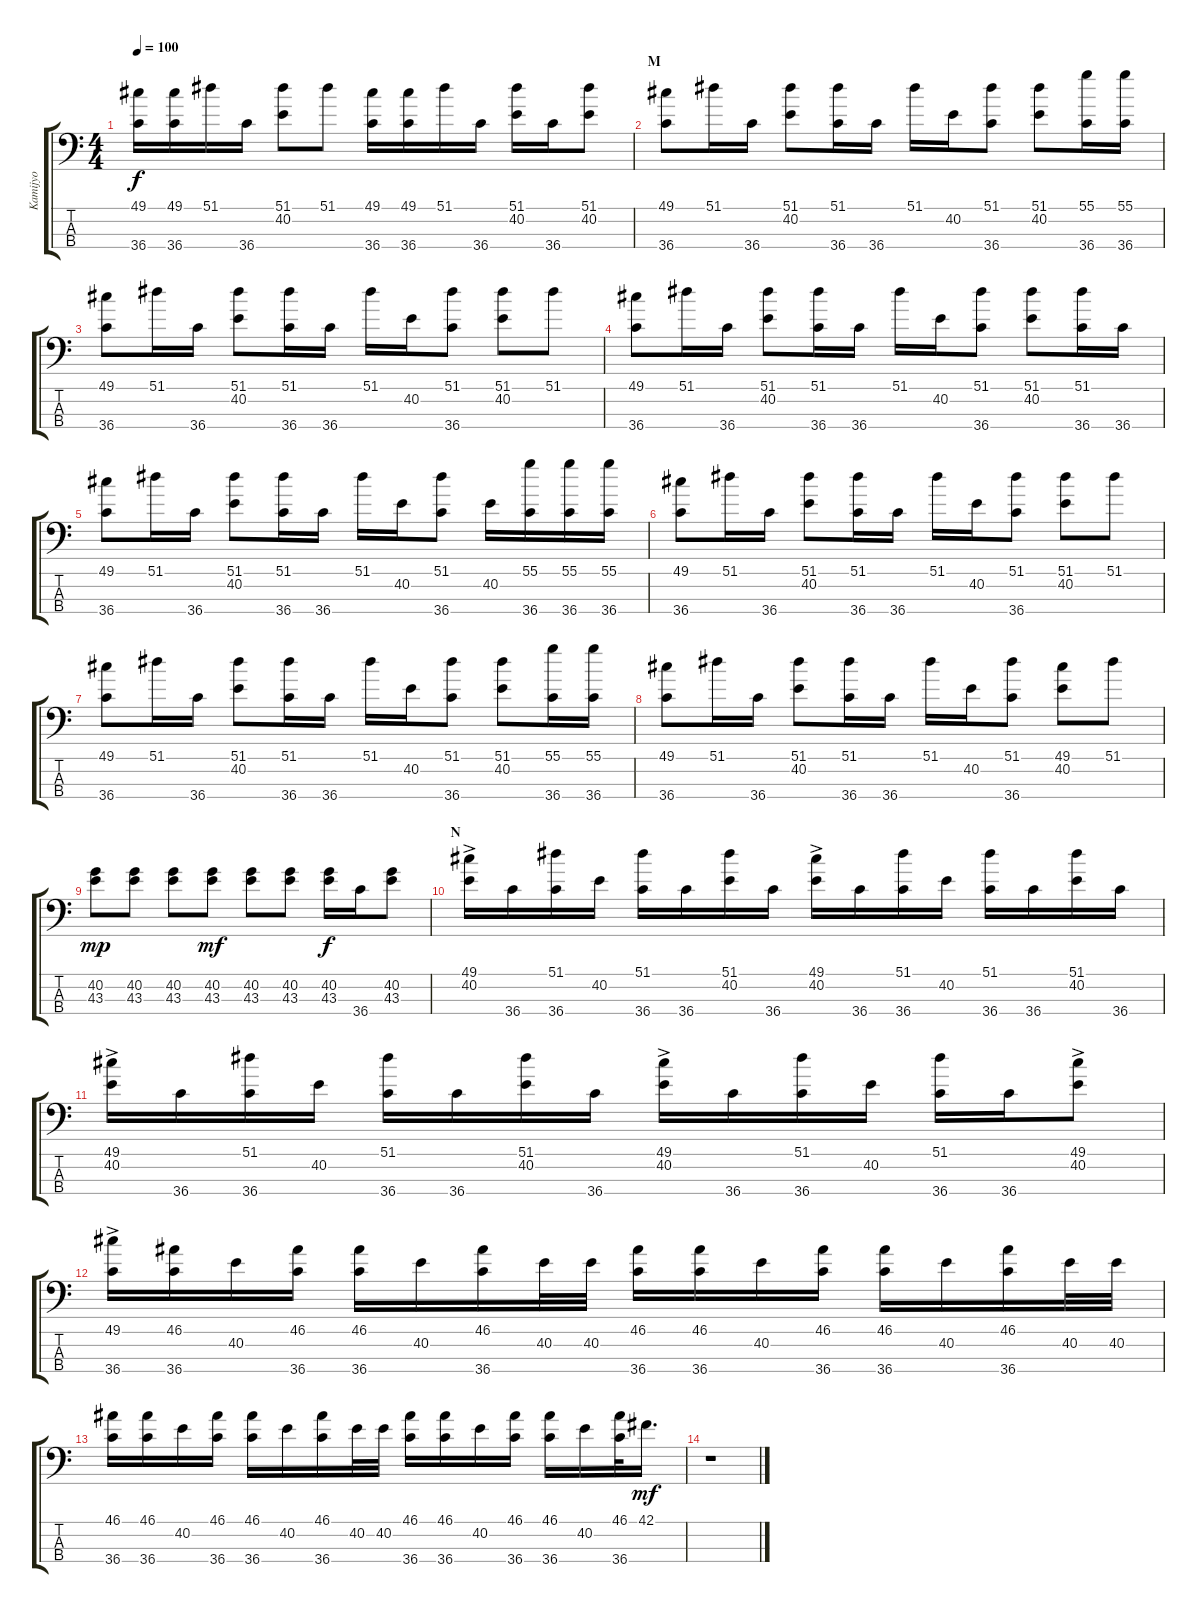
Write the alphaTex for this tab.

\track ("Kamijyo" "Kamijyo") {instrument acousticgrandpiano}
\staff {score tabs}
\tuning (C-1 C-1 C-1 C-1) {hide}
\ts (4 4)
\tempo 100
\clef f4
\ks c
(49.1 36.4).16{dy f} (49.1 36.4).16 51.1.16 36.4.16 (51.1 40.2).8 51.1.8 (49.1 36.4).16 (49.1 36.4).16 51.1.16 36.4.16 (51.1 40.2).16 36.4.16 (51.1 40.2).8 |
\section ("" "M")
(49.1 36.4).8 51.1.16 36.4.16 (51.1 40.2).8 (51.1 36.4).16 36.4.16 51.1.16 40.2.16 (51.1 36.4).8 (51.1 40.2).8 (55.1 36.4).16 (55.1 36.4).16 |
(49.1 36.4).8 51.1.16 36.4.16 (51.1 40.2).8 (51.1 36.4).16 36.4.16 51.1.16 40.2.16 (51.1 36.4).8 (51.1 40.2).8 51.1.8 |
(49.1 36.4).8 51.1.16 36.4.16 (51.1 40.2).8 (51.1 36.4).16 36.4.16 51.1.16 40.2.16 (51.1 36.4).8 (51.1 40.2).8 (51.1 36.4).16 36.4.16 |
(49.1 36.4).8 51.1.16 36.4.16 (51.1 40.2).8 (51.1 36.4).16 36.4.16 51.1.16 40.2.16 (51.1 36.4).8 40.2.16 (55.1 36.4).16 (55.1 36.4).16 (55.1 36.4).16 |
(49.1 36.4).8 51.1.16 36.4.16 (51.1 40.2).8 (51.1 36.4).16 36.4.16 51.1.16 40.2.16 (51.1 36.4).8 (51.1 40.2).8 51.1.8 |
(49.1 36.4).8 51.1.16 36.4.16 (51.1 40.2).8 (51.1 36.4).16 36.4.16 51.1.16 40.2.16 (51.1 36.4).8 (51.1 40.2).8 (55.1 36.4).16 (55.1 36.4).16 |
(49.1 36.4).8 51.1.16 36.4.16 (51.1 40.2).8 (51.1 36.4).16 36.4.16 51.1.16 40.2.16 (51.1 36.4).8 (49.1 40.2).8 51.1.8 |
(40.2 43.3).8{dy mp} (40.2 43.3).8 (40.2 43.3).8 (40.2 43.3).8{dy mf} (40.2 43.3).8 (40.2 43.3).8 (40.2 43.3).16{dy f} 36.4.16 (40.2 43.3).8 |
\section ("" "N")
(49.1{ac} 40.2).16 36.4.16 (51.1 36.4).16 40.2.16 (51.1 36.4).16 36.4.16 (51.1 40.2).16 36.4.16 (49.1{ac} 40.2).16 36.4.16 (51.1 36.4).16 40.2.16 (51.1 36.4).16 36.4.16 (51.1 40.2).16 36.4.16 |
(49.1{ac} 40.2).16 36.4.16 (51.1 36.4).16 40.2.16 (51.1 36.4).16 36.4.16 (51.1 40.2).16 36.4.16 (49.1{ac} 40.2).16 36.4.16 (51.1 36.4).16 40.2.16 (51.1 36.4).16 36.4.16 (49.1{ac} 40.2).8 |
(49.1{ac} 36.4).16 (46.1 36.4).16 40.2.16 (46.1 36.4).16 (46.1 36.4).16 40.2.16 (46.1 36.4).16 40.2.32 40.2.32 (46.1 36.4).16 (46.1 36.4).16 40.2.16 (46.1 36.4).16 (46.1 36.4).16 40.2.16 (46.1 36.4).16 40.2.32 40.2.32 |
(46.1 36.4).16 (46.1 36.4).16 40.2.16 (46.1 36.4).16 (46.1 36.4).16 40.2.16 (46.1 36.4).16 40.2.32 40.2.32 (46.1 36.4).16 (46.1 36.4).16 40.2.16 (46.1 36.4).16 (46.1 36.4).16 40.2.16 (46.1 36.4).32 42.1.16{d dy mf} |
r.1
